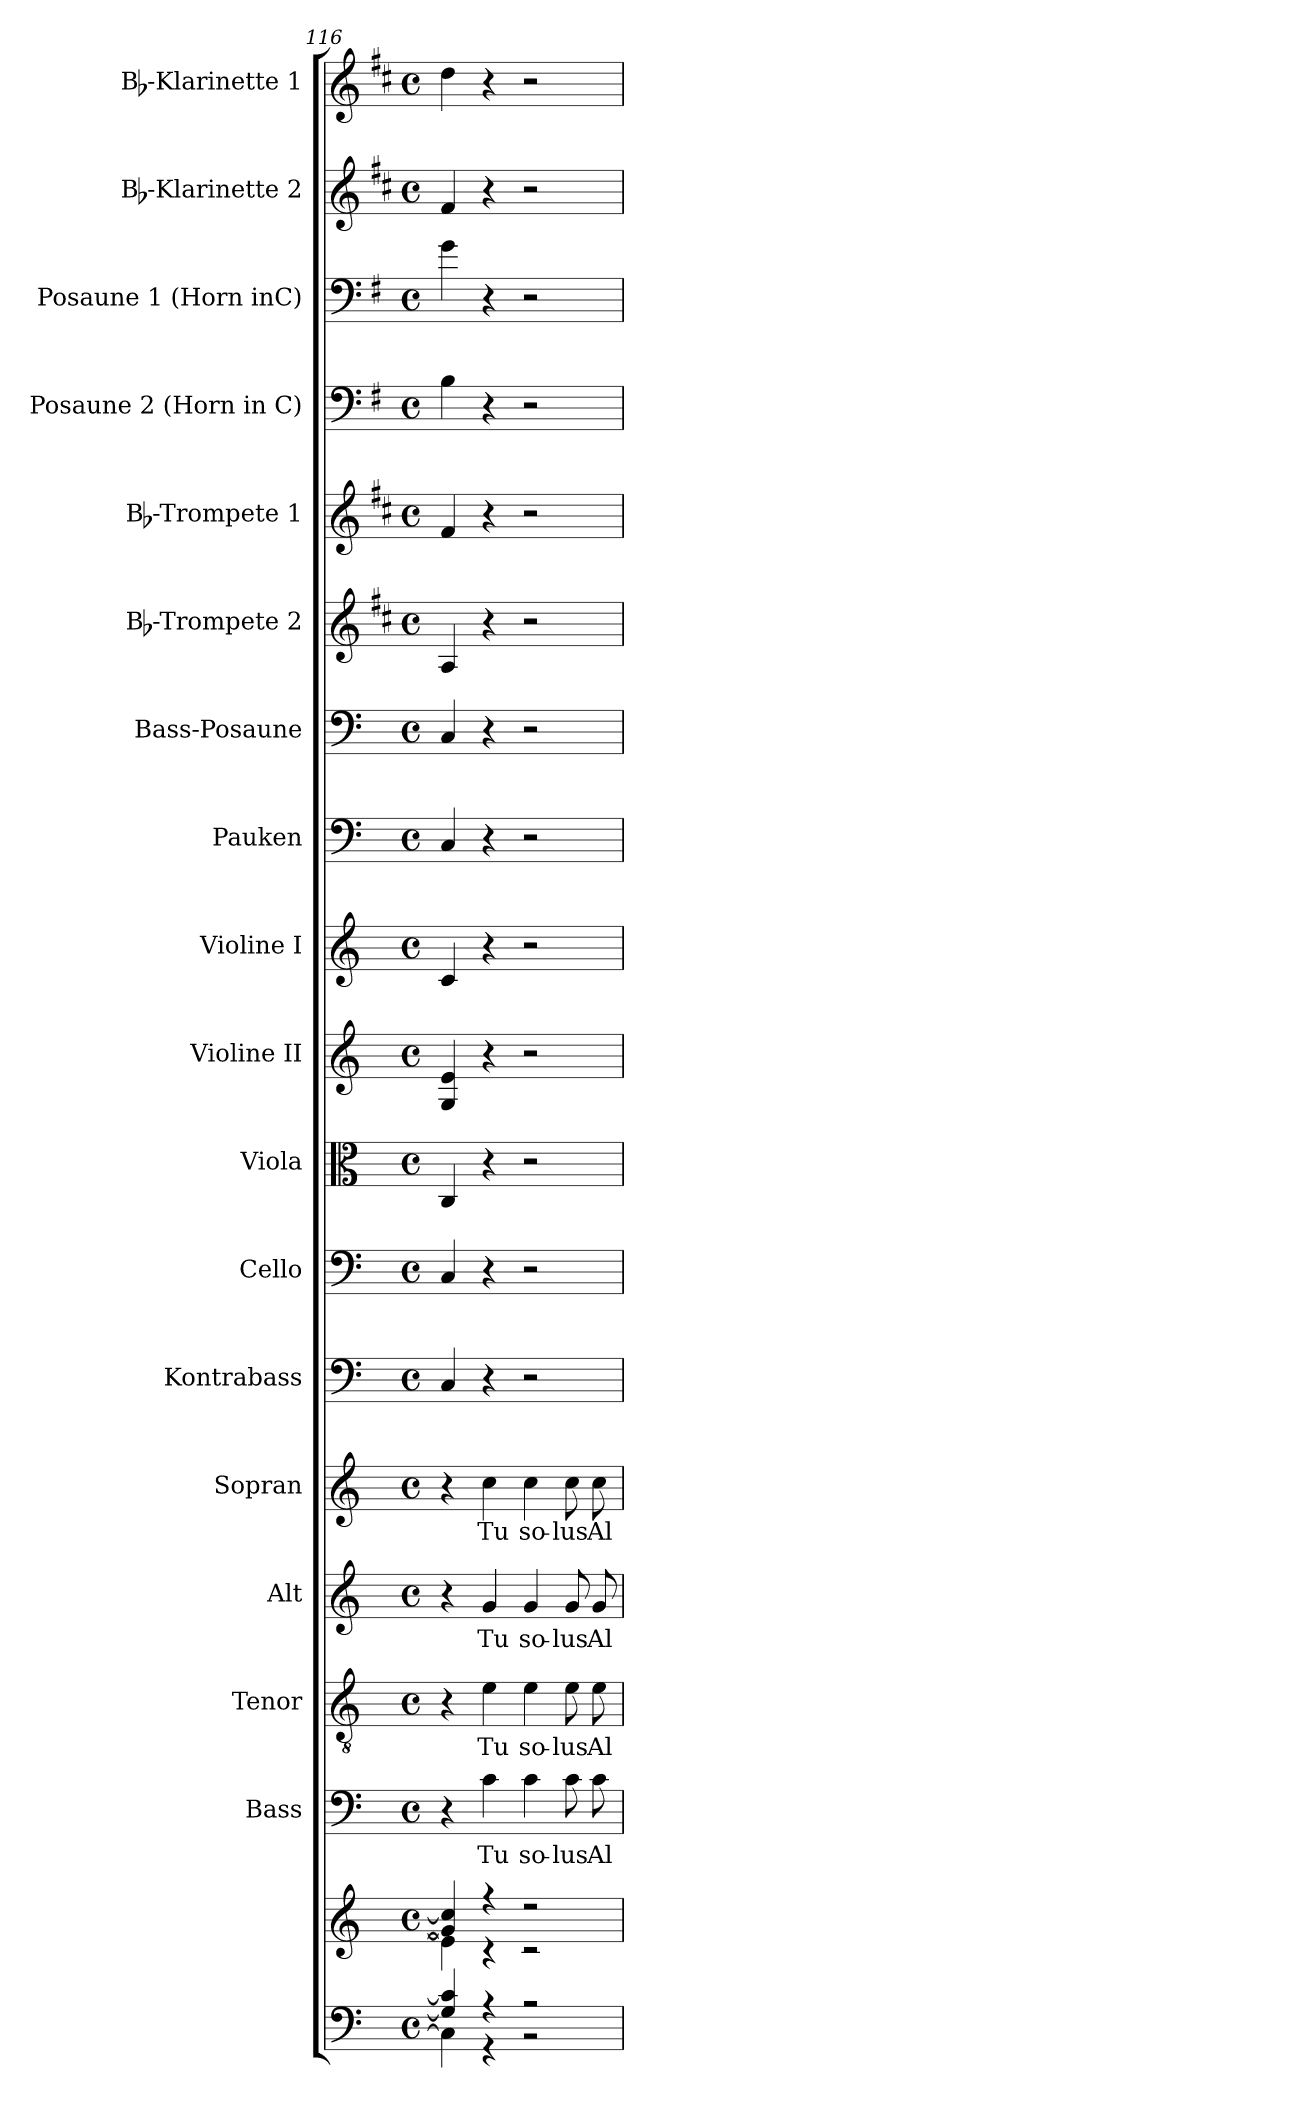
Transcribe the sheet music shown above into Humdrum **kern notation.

**kern	**kern	**kern	**text	**kern	**text	**kern	**text	**kern	**text	**kern	**kern	**kern	**kern	**kern	**kern	**kern	**kern	**kern	**kern	**kern	**kern	**kern
*part18	*part18	*part17	*part17	*part16	*part16	*part15	*part15	*part14	*part14	*part13	*part12	*part11	*part10	*part9	*part8	*part7	*part6	*part5	*part4	*part3	*part2	*part1
*staff19	*staff18	*staff17	*staff17	*staff16	*staff16	*staff15	*staff15	*staff14	*staff14	*staff13	*staff12	*staff11	*staff10	*staff9	*staff8	*staff7	*staff6	*staff5	*staff4	*staff3	*staff2	*staff1
*	*	*I"Bass	*	*I"Tenor	*	*I"Alt	*	*I"Sopran	*	*I"Kontrabass	*I"Cello	*I"Viola	*I"Violine II	*I"Violine I	*I"Pauken	*I"Bass-Posaune	*I"Bb-Trompete 2	*I"Bb-Trompete 1	*I"Posaune 2 (Horn in C)	*I"Posaune 1 (Horn inC)	*I"Bb-Klarinette 2	*I"Bb-Klarinette 1
*	*	*I'B.	*	*I'T.	*	*I'A.	*	*I'S.	*	*I'Kb.	*	*I'Vla.	*I'Vl. II	*I'Vl. I	*I'Pk.	*I'B-Pos.	*I'Bb Trp. 2	*I'Bb Trp. 1	*I'Pos. 2	*I'Pos. 1	*I'Bb Kl. 2	*I'Bb Kl. 1
!!LO:PB:g=z
*clefF4	*clefG2	*clefF4	*	*clefGv2	*	*clefG2	*	*clefG2	*	*clefF4	*clefF4	*clefC3	*clefG2	*clefG2	*clefF4	*clefF4	*clefG2	*clefG2	*clefF4	*clefF4	*clefG2	*clefG2
*	*	*	*	*	*	*	*	*	*	*ITrd7c12	*	*	*	*	*	*	*ITrd1c2	*ITrd1c2	*ITrd4c7	*ITrd4c7	*ITrd1c2	*ITrd1c2
*k[]	*k[]	*k[]	*	*k[]	*	*k[]	*	*k[]	*	*k[]	*k[]	*k[]	*k[]	*k[]	*k[]	*k[]	*k[]	*k[]	*k[]	*k[]	*k[]	*k[]
*C:	*C:	*C:	*	*C:	*	*C:	*	*C:	*	*C:	*C:	*C:	*C:	*C:	*C:	*C:	*C:	*C:	*C:	*C:	*C:	*C:
*M4/4	*M4/4	*M4/4	*	*M4/4	*	*M4/4	*	*M4/4	*	*M4/4	*M4/4	*M4/4	*M4/4	*M4/4	*M4/4	*M4/4	*M4/4	*M4/4	*M4/4	*M4/4	*M4/4	*M4/4
*met(c)	*met(c)	*met(c)	*	*met(c)	*	*met(c)	*	*met(c)	*	*met(c)	*met(c)	*met(c)	*met(c)	*met(c)	*met(c)	*met(c)	*met(c)	*met(c)	*met(c)	*met(c)	*met(c)	*met(c)
=116	=116	=116	=116	=116	=116	=116	=116	=116	=116	=116	=116	=116	=116	=116	=116	=116	=116	=116	=116	=116	=116	=116
*^	*^	*	*	*	*	*	*	*	*	*	*	*	*	*	*	*	*	*	*	*	*	*
4G/] 4c/]	4C\]	4g/] 4cc/]	4e\]	4r	.	4r	.	4r	.	4r	.	4CC/	4C/	4C/	4G/ 4e/	4c/	4C/	4C/	4G/	4e/	4E\	4c\	4e/	4cc\
!	!	!	!	!	!LO:LY:b	!	!LO:LY:b	!	!LO:LY:b	!	!LO:LY:b	!	!	!	!	!	!	!	!	!	!	!	!	!
4r	4r	4r	4r	4c\	Tu	4e\	Tu	4g/	Tu	4cc\	Tu	4r	4r	4r	4r	4r	4r	4r	4r	4r	4r	4r	4r	4r
!	!	!	!	!	!LO:LY:b	!	!LO:LY:b	!	!LO:LY:b	!	!LO:LY:b	!	!	!	!	!	!	!	!	!	!	!	!	!
2r	2r	2r	2r	4c\	so-	4e\	so-	4g/	so-	4cc\	so-	2r	2r	2r	2r	2r	2r	2r	2r	2r	2r	2r	2r	2r
!	!	!	!	!	!LO:LY:b	!	!LO:LY:b	!	!LO:LY:b	!	!LO:LY:b	!	!	!	!	!	!	!	!	!	!	!	!	!
.	.	.	.	8c\	-lus	8e\	-lus	8g/	-lus	8cc\	-lus	.	.	.	.	.	.	.	.	.	.	.	.	.
!	!	!	!	!	!LO:LY:b	!	!LO:LY:b	!	!LO:LY:b	!	!LO:LY:b	!	!	!	!	!	!	!	!	!	!	!	!	!
.	.	.	.	8c\	Al-	8e\	Al-	8g/	Al-	8cc\	Al-	.	.	.	.	.	.	.	.	.	.	.	.	.
*v	*v	*	*	*	*	*	*	*	*	*	*	*	*	*	*	*	*	*	*	*	*	*	*	*
*	*v	*v	*	*	*	*	*	*	*	*	*	*	*	*	*	*	*	*	*	*	*	*	*
=	=	=	=	=	=	=	=	=	=	=	=	=	=	=	=	=	=	=	=	=	=	=
*-	*-	*-	*-	*-	*-	*-	*-	*-	*-	*-	*-	*-	*-	*-	*-	*-	*-	*-	*-	*-	*-	*-
